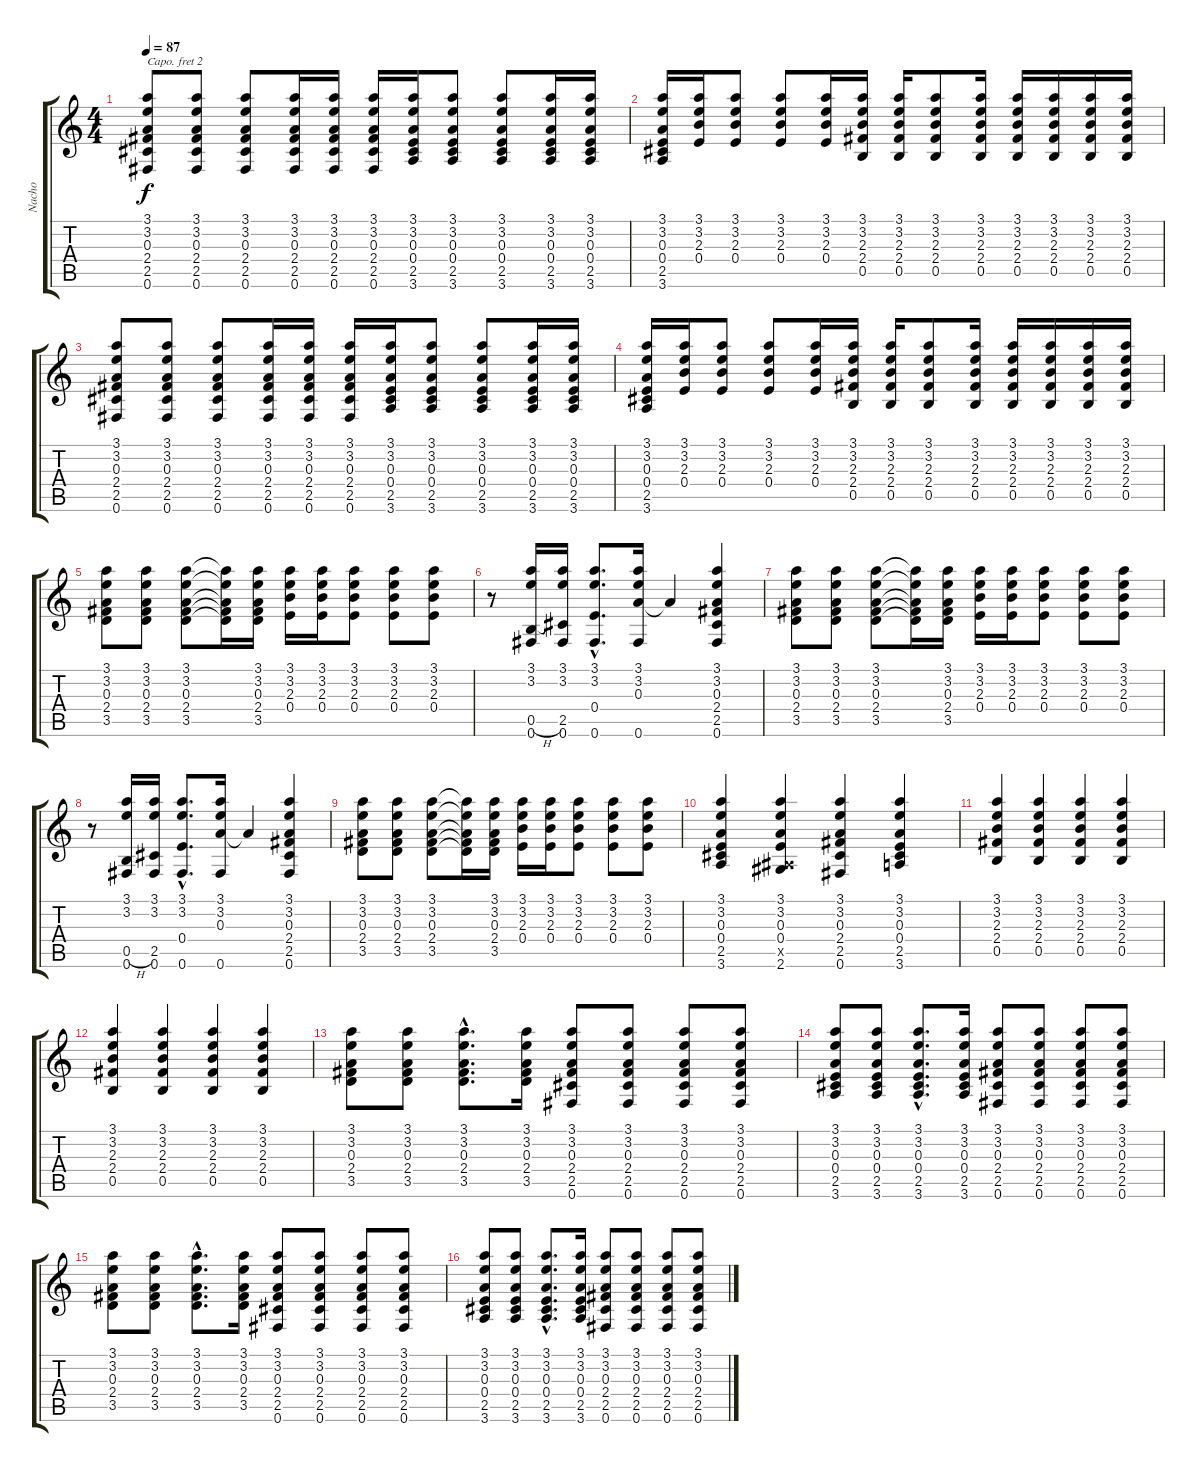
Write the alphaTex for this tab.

\track ("Nacho" "Nacho") {instrument distortionguitar}
\staff {score tabs}
\capo 2
\tuning (E4 B3 G3 D3 A2 E2) {hide}
\ts (4 4)
\tempo 87
\clef g2
\ks c
(3.1 3.2 0.3 2.4 2.5 0.6).8{dy f} (3.1 3.2 0.3 2.4 2.5 0.6).8 (3.1 3.2 0.3 2.4 2.5 0.6).8 (3.1 3.2 0.3 2.4 2.5 0.6).16 (3.1 3.2 0.3 2.4 2.5 0.6).16 (3.1 3.2 0.3 2.4 2.5 0.6).16 (3.1 3.2 0.3 0.4 2.5 3.6).16 (3.1 3.2 0.3 0.4 2.5 3.6).8 (3.1 3.2 0.3 0.4 2.5 3.6).8 (3.1 3.2 0.3 0.4 2.5 3.6).16 (3.1 3.2 0.3 0.4 2.5 3.6).16 |
(3.1 3.2 0.3 0.4 2.5 3.6).16 (3.1 3.2 2.3 0.4).16 (3.1 3.2 2.3 0.4).8 (3.1 3.2 2.3 0.4).8 (3.1 3.2 2.3 0.4).16 (3.1 3.2 2.3 2.4 0.5).16 (3.1 3.2 2.3 2.4 0.5).16 (3.1 3.2 2.3 2.4 0.5).8 (3.1 3.2 2.3 2.4 0.5).16 (3.1 3.2 2.3 2.4 0.5).16 (3.1 3.2 2.3 2.4 0.5).16 (3.1 3.2 2.3 2.4 0.5).16 (3.1 3.2 2.3 2.4 0.5).16 |
(3.1 3.2 0.3 2.4 2.5 0.6).8 (3.1 3.2 0.3 2.4 2.5 0.6).8 (3.1 3.2 0.3 2.4 2.5 0.6).8 (3.1 3.2 0.3 2.4 2.5 0.6).16 (3.1 3.2 0.3 2.4 2.5 0.6).16 (3.1 3.2 0.3 2.4 2.5 0.6).16 (3.1 3.2 0.3 0.4 2.5 3.6).16 (3.1 3.2 0.3 0.4 2.5 3.6).8 (3.1 3.2 0.3 0.4 2.5 3.6).8 (3.1 3.2 0.3 0.4 2.5 3.6).16 (3.1 3.2 0.3 0.4 2.5 3.6).16 |
(3.1 3.2 0.3 0.4 2.5 3.6).16 (3.1 3.2 2.3 0.4).16 (3.1 3.2 2.3 0.4).8 (3.1 3.2 2.3 0.4).8 (3.1 3.2 2.3 0.4).16 (3.1 3.2 2.3 2.4 0.5).16 (3.1 3.2 2.3 2.4 0.5).16 (3.1 3.2 2.3 2.4 0.5).8 (3.1 3.2 2.3 2.4 0.5).16 (3.1 3.2 2.3 2.4 0.5).16 (3.1 3.2 2.3 2.4 0.5).16 (3.1 3.2 2.3 2.4 0.5).16 (3.1 3.2 2.3 2.4 0.5).16 |
(3.1 3.2 0.3 2.4 3.5).8 (3.1 3.2 0.3 2.4 3.5).8 (3.1 3.2 0.3 2.4 3.5).8 (3.1{t} 3.2{t} 0.3{t} 2.4{t} 3.5{t}).16 (3.1 3.2 0.3 2.4 3.5).16 (3.1 3.2 2.3 0.4).16 (3.1 3.2 2.3 0.4).16 (3.1 3.2 2.3 0.4).8 (3.1 3.2 2.3 0.4).8 (3.1 3.2 2.3 0.4).8 |
r.8 (3.1 3.2 0.5{h} 0.6).16 (3.1 3.2 2.5 0.6).16 (3.1{hac} 3.2{hac} 0.4{hac} 0.6{hac}).8{d} (3.1 3.2 0.3 0.6).16 0.3{t}.4 (3.1 3.2 0.3 2.4 2.5 0.6).4 |
(3.1 3.2 0.3 2.4 3.5).8 (3.1 3.2 0.3 2.4 3.5).8 (3.1 3.2 0.3 2.4 3.5).8 (3.1{t} 3.2{t} 0.3{t} 2.4{t} 3.5{t}).16 (3.1 3.2 0.3 2.4 3.5).16 (3.1 3.2 2.3 0.4).16 (3.1 3.2 2.3 0.4).16 (3.1 3.2 2.3 0.4).8 (3.1 3.2 2.3 0.4).8 (3.1 3.2 2.3 0.4).8 |
r.8 (3.1 3.2 0.5{h} 0.6).16 (3.1 3.2 2.5 0.6).16 (3.1{hac} 3.2{hac} 0.4{hac} 0.6{hac}).8{d} (3.1 3.2 0.3 0.6).16 0.3{t}.4 (3.1 3.2 0.3 2.4 2.5 0.6).4 |
(3.1 3.2 0.3 2.4 3.5).8 (3.1 3.2 0.3 2.4 3.5).8 (3.1 3.2 0.3 2.4 3.5).8 (3.1{t} 3.2{t} 0.3{t} 2.4{t} 3.5{t}).16 (3.1 3.2 0.3 2.4 3.5).16 (3.1 3.2 2.3 0.4).16 (3.1 3.2 2.3 0.4).16 (3.1 3.2 2.3 0.4).8 (3.1 3.2 2.3 0.4).8 (3.1 3.2 2.3 0.4).8 |
(3.1 3.2 0.3 0.4 2.5 3.6).4 (3.1 3.2 0.3 0.4 -1.5{x} 2.6).4 (3.1 3.2 0.3 2.4 2.5 0.6).4 (3.1 3.2 0.3 0.4 2.5 3.6).4 |
(3.1 3.2 2.3 2.4 0.5).4 (3.1 3.2 2.3 2.4 0.5).4 (3.1 3.2 2.3 2.4 0.5).4 (3.1 3.2 2.3 2.4 0.5).4 |
(3.1 3.2 2.3 2.4 0.5).4 (3.1 3.2 2.3 2.4 0.5).4 (3.1 3.2 2.3 2.4 0.5).4 (3.1 3.2 2.3 2.4 0.5).4 |
(3.1 3.2 0.3 2.4 3.5).8 (3.1 3.2 0.3 2.4 3.5).8 (3.1{hac} 3.2{hac} 0.3{hac} 2.4{hac} 3.5{hac}).8{d} (3.1 3.2 0.3 2.4 3.5).16 (3.1 3.2 0.3 2.4 2.5 0.6).8 (3.1 3.2 0.3 2.4 2.5 0.6).8 (3.1 3.2 0.3 2.4 2.5 0.6).8 (3.1 3.2 0.3 2.4 2.5 0.6).8 |
(3.1 3.2 0.3 0.4 2.5 3.6).8 (3.1 3.2 0.3 0.4 2.5 3.6).8 (3.1{hac} 3.2{hac} 0.3{hac} 0.4{hac} 2.5{hac} 3.6{hac}).8{d} (3.1 3.2 0.3 0.4 2.5 3.6).16 (3.1 3.2 0.3 2.4 2.5 0.6).8 (3.1 3.2 0.3 2.4 2.5 0.6).8 (3.1 3.2 0.3 2.4 2.5 0.6).8 (3.1 3.2 0.3 2.4 2.5 0.6).8 |
(3.1 3.2 0.3 2.4 3.5).8 (3.1 3.2 0.3 2.4 3.5).8 (3.1{hac} 3.2{hac} 0.3{hac} 2.4{hac} 3.5{hac}).8{d} (3.1 3.2 0.3 2.4 3.5).16 (3.1 3.2 0.3 2.4 2.5 0.6).8 (3.1 3.2 0.3 2.4 2.5 0.6).8 (3.1 3.2 0.3 2.4 2.5 0.6).8 (3.1 3.2 0.3 2.4 2.5 0.6).8 |
(3.1 3.2 0.3 0.4 2.5 3.6).8 (3.1 3.2 0.3 0.4 2.5 3.6).8 (3.1{hac} 3.2{hac} 0.3{hac} 0.4{hac} 2.5{hac} 3.6{hac}).8{d} (3.1 3.2 0.3 0.4 2.5 3.6).16 (3.1 3.2 0.3 2.4 2.5 0.6).8 (3.1 3.2 0.3 2.4 2.5 0.6).8 (3.1 3.2 0.3 2.4 2.5 0.6).8 (3.1 3.2 0.3 2.4 2.5 0.6).8
